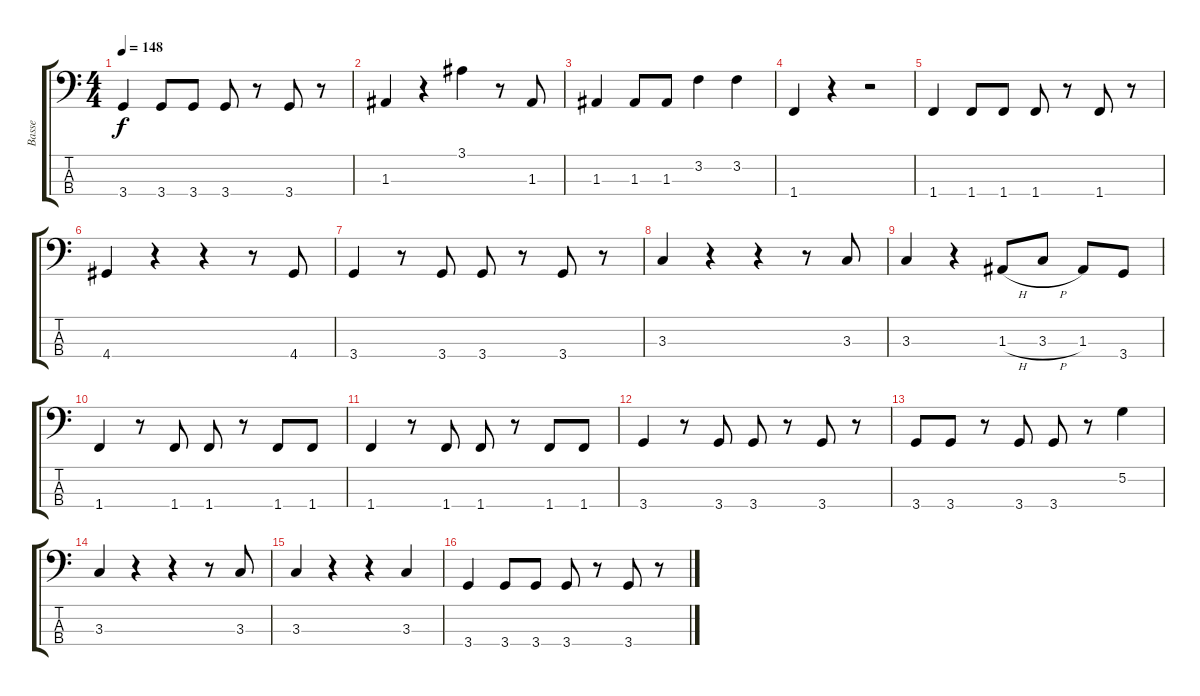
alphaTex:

\track ("Basse" "Basse") {instrument electricbassfinger}
\staff {score tabs}
\tuning (G2 D2 A1 E1) {hide}
\ts (4 4)
\tempo 148
\clef f4
\ks c
3.4.4{dy f} 3.4.8 3.4.8 3.4.8 r.8 3.4.8 r.8 |
1.3.4 r.4 3.1.4 r.8 1.3.8 |
1.3.4 1.3.8 1.3.8 3.2.4 3.2.4 |
1.4.4 r.4 r.2 |
1.4.4 1.4.8 1.4.8 1.4.8 r.8 1.4.8 r.8 |
4.4.4 r.4 r.4 r.8 4.4.8 |
3.4.4 r.8 3.4.8 3.4.8 r.8 3.4.8 r.8 |
3.3.4 r.4 r.4 r.8 3.3.8 |
3.3.4 r.4 1.3{h}.8 3.3{h}.8 1.3.8 3.4.8 |
1.4.4 r.8 1.4.8 1.4.8 r.8 1.4.8 1.4.8 |
1.4.4 r.8 1.4.8 1.4.8 r.8 1.4.8 1.4.8 |
3.4.4 r.8 3.4.8 3.4.8 r.8 3.4.8 r.8 |
3.4.8 3.4.8 r.8 3.4.8 3.4.8 r.8 5.2.4 |
3.3.4 r.4 r.4 r.8 3.3.8 |
3.3.4 r.4 r.4 3.3.4 |
3.4.4 3.4.8 3.4.8 3.4.8 r.8 3.4.8 r.8
